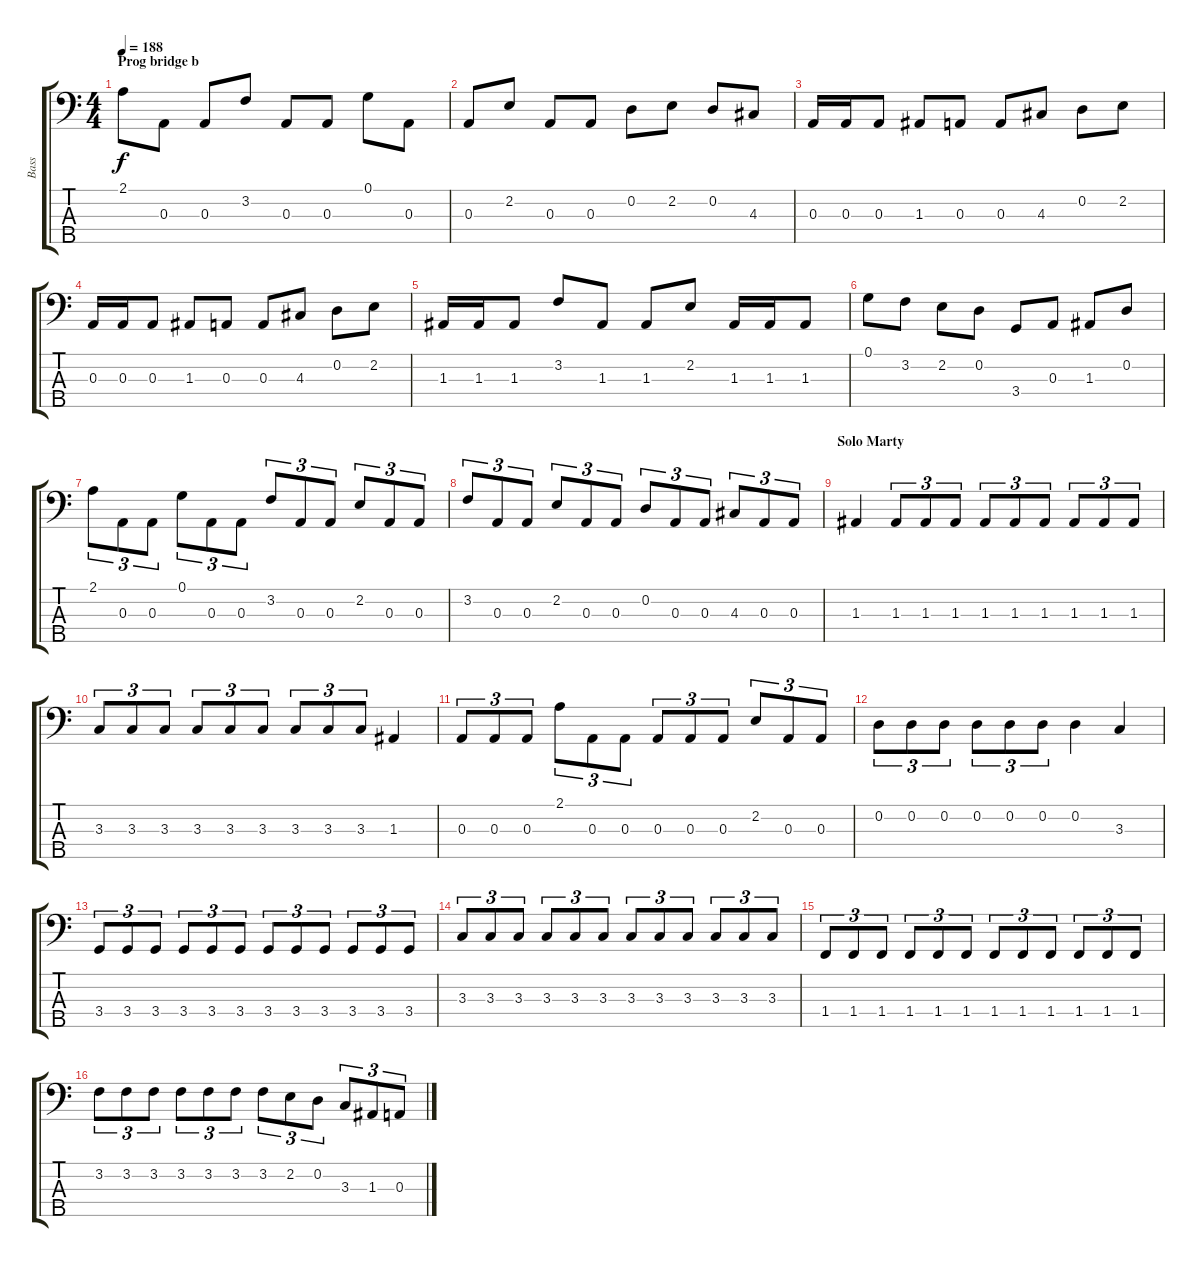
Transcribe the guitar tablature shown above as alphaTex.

\track ("Bass" "Bass") {instrument electricbassfinger}
\staff {score tabs}
\tuning (G2 D2 A1 E1 B0) {hide}
\ts (4 4)
\section ("" "Prog bridge b")
\tempo 188
\clef f4
\ks c
2.1.8{dy f} 0.3.8 0.3.8 3.2.8 0.3.8 0.3.8 0.1.8 0.3.8 |
0.3.8 2.2.8 0.3.8 0.3.8 0.2.8 2.2.8 0.2.8 4.3.8 |
0.3.16 0.3.16 0.3.8 1.3.8 0.3.8 0.3.8 4.3.8 0.2.8 2.2.8 |
0.3.16 0.3.16 0.3.8 1.3.8 0.3.8 0.3.8 4.3.8 0.2.8 2.2.8 |
1.3.16 1.3.16 1.3.8 3.2.8 1.3.8 1.3.8 2.2.8 1.3.16 1.3.16 1.3.8 |
0.1.8 3.2.8 2.2.8 0.2.8 3.4.8 0.3.8 1.3.8 0.2.8 |
2.1.8{tu (3 2)} 0.3.8{tu (3 2)} 0.3.8{tu (3 2)} 0.1.8{tu (3 2)} 0.3.8{tu (3 2)} 0.3.8{tu (3 2)} 3.2.8{tu (3 2)} 0.3.8{tu (3 2)} 0.3.8{tu (3 2)} 2.2.8{tu (3 2)} 0.3.8{tu (3 2)} 0.3.8{tu (3 2)} |
3.2.8{tu (3 2)} 0.3.8{tu (3 2)} 0.3.8{tu (3 2)} 2.2.8{tu (3 2)} 0.3.8{tu (3 2)} 0.3.8{tu (3 2)} 0.2.8{tu (3 2)} 0.3.8{tu (3 2)} 0.3.8{tu (3 2)} 4.3.8{tu (3 2)} 0.3.8{tu (3 2)} 0.3.8{tu (3 2)} |
\section ("" "Solo Marty")
1.3.4 1.3.8{tu (3 2)} 1.3.8{tu (3 2)} 1.3.8{tu (3 2)} 1.3.8{tu (3 2)} 1.3.8{tu (3 2)} 1.3.8{tu (3 2)} 1.3.8{tu (3 2)} 1.3.8{tu (3 2)} 1.3.8{tu (3 2)} |
3.3.8{tu (3 2)} 3.3.8{tu (3 2)} 3.3.8{tu (3 2)} 3.3.8{tu (3 2)} 3.3.8{tu (3 2)} 3.3.8{tu (3 2)} 3.3.8{tu (3 2)} 3.3.8{tu (3 2)} 3.3.8{tu (3 2)} 1.3.4 |
0.3.8{tu (3 2)} 0.3.8{tu (3 2)} 0.3.8{tu (3 2)} 2.1.8{tu (3 2)} 0.3.8{tu (3 2)} 0.3.8{tu (3 2)} 0.3.8{tu (3 2)} 0.3.8{tu (3 2)} 0.3.8{tu (3 2)} 2.2.8{tu (3 2)} 0.3.8{tu (3 2)} 0.3.8{tu (3 2)} |
0.2.8{tu (3 2)} 0.2.8{tu (3 2)} 0.2.8{tu (3 2)} 0.2.8{tu (3 2)} 0.2.8{tu (3 2)} 0.2.8{tu (3 2)} 0.2.4 3.3.4 |
3.4.8{tu (3 2)} 3.4.8{tu (3 2)} 3.4.8{tu (3 2)} 3.4.8{tu (3 2)} 3.4.8{tu (3 2)} 3.4.8{tu (3 2)} 3.4.8{tu (3 2)} 3.4.8{tu (3 2)} 3.4.8{tu (3 2)} 3.4.8{tu (3 2)} 3.4.8{tu (3 2)} 3.4.8{tu (3 2)} |
3.3.8{tu (3 2)} 3.3.8{tu (3 2)} 3.3.8{tu (3 2)} 3.3.8{tu (3 2)} 3.3.8{tu (3 2)} 3.3.8{tu (3 2)} 3.3.8{tu (3 2)} 3.3.8{tu (3 2)} 3.3.8{tu (3 2)} 3.3.8{tu (3 2)} 3.3.8{tu (3 2)} 3.3.8{tu (3 2)} |
1.4.8{tu (3 2)} 1.4.8{tu (3 2)} 1.4.8{tu (3 2)} 1.4.8{tu (3 2)} 1.4.8{tu (3 2)} 1.4.8{tu (3 2)} 1.4.8{tu (3 2)} 1.4.8{tu (3 2)} 1.4.8{tu (3 2)} 1.4.8{tu (3 2)} 1.4.8{tu (3 2)} 1.4.8{tu (3 2)} |
3.2.8{tu (3 2)} 3.2.8{tu (3 2)} 3.2.8{tu (3 2)} 3.2.8{tu (3 2)} 3.2.8{tu (3 2)} 3.2.8{tu (3 2)} 3.2.8{tu (3 2)} 2.2.8{tu (3 2)} 0.2.8{tu (3 2)} 3.3.8{tu (3 2)} 1.3.8{tu (3 2)} 0.3.8{tu (3 2)}
